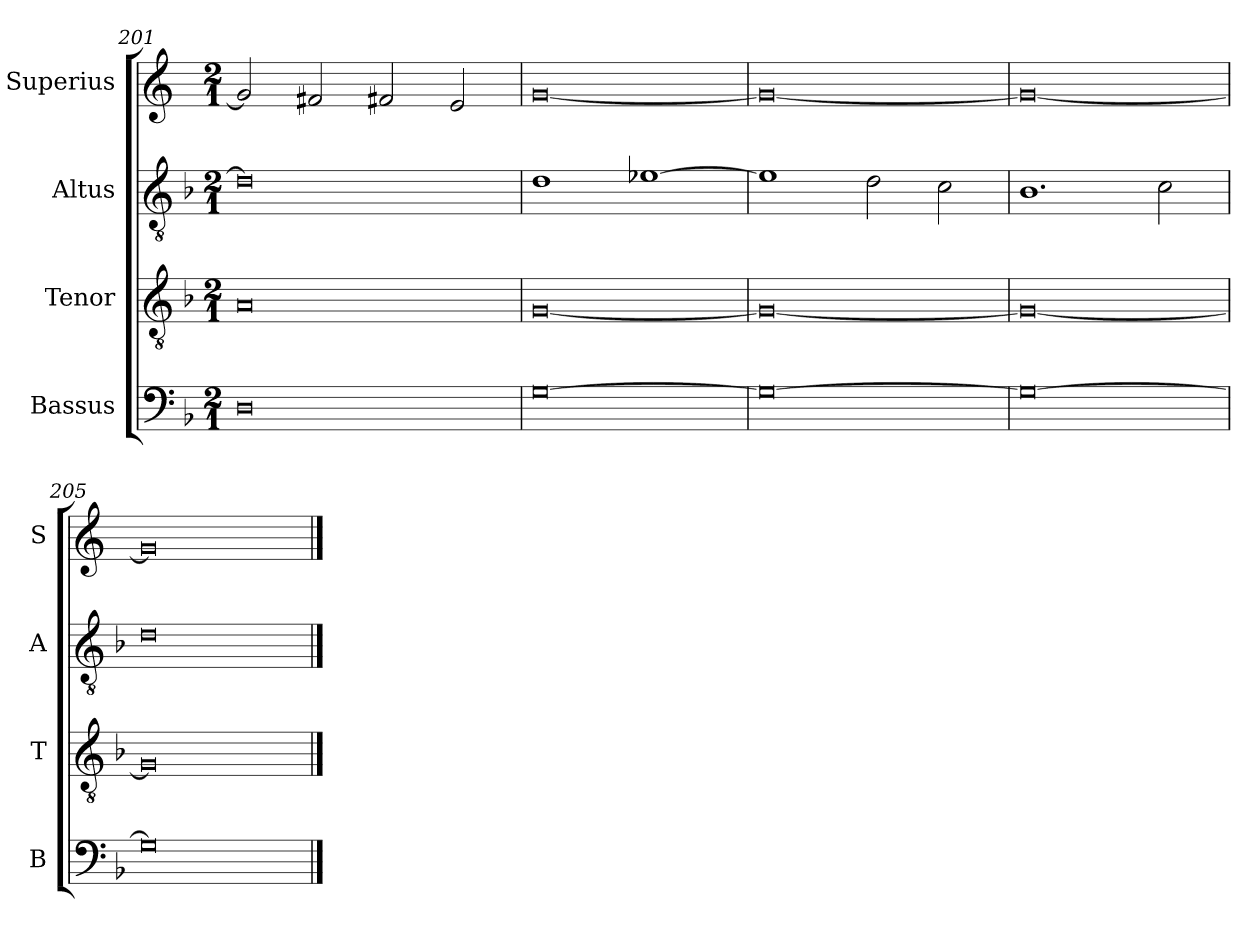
**kern	**kern	**kern	**kern
*part4	*part3	*part2	*part1
*staff4	*staff3	*staff2	*staff1
*I"Bassus	*I"Tenor	*I"Altus	*I"Superius
*I'B	*I'T	*I'A	*I'S
*clefF4	*clefGv2	*clefGv2	*clefG2
*k[b-]	*k[b-]	*k[b-]	*k[]
*M2/1	*M2/1	*M2/1	*M2/1
=201	=201	=201	=201
0D	0A	0d]	2g/]
.	.	.	2f#X/
.	.	.	2f#X/
.	.	.	2e/
=202	=202	=202	=202
[0G	[0G	1d	[0g
.	.	[1e-X	.
=203	=203	=203	=203
0G_	0G_	1e-]	0g_
.	.	2d\	.
.	.	2c\	.
=204	=204	=204	=204
0G_	0G_	1.B-	0g_
.	.	2c\	.
=205	=205	=205	=205
0G]	0G]	0d	0g]
==	==	==	==
*-	*-	*-	*-
